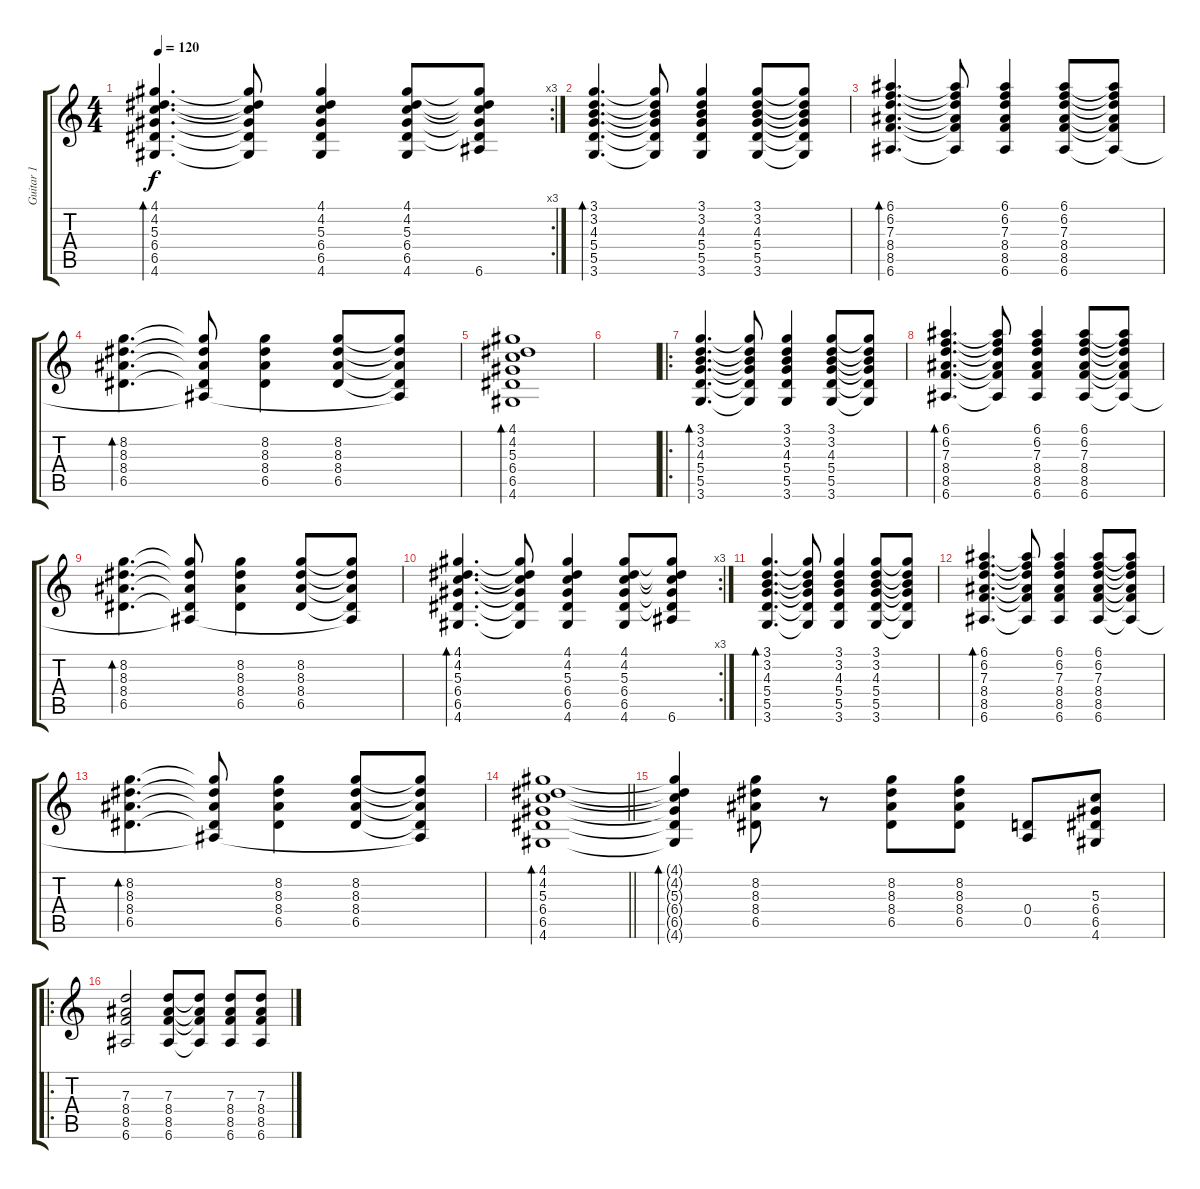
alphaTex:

\track ("Guitar 1" "Guitar 1") {instrument acousticguitarsteel}
\staff {score tabs}
\tuning (E4 B3 G3 D3 A2 E2) {hide}
\rc 3
\ts (4 4)
\tempo 120
\clef g2
\ks c
(4.1 4.2 5.3 6.4 6.5 4.6).4{d bd 120 dy f} (4.1{t} 4.2{t} 5.3{t} 6.4{t} 6.5{t} 4.6{t}).8 (4.1 4.2 5.3 6.4 6.5 4.6).4 (4.1 4.2 5.3 6.4 6.5 4.6).8 (4.1{t} 4.2{t} 5.3{t} 6.4{t} 6.5{t} 6.6).8 |
(3.1 3.2 4.3 5.4 5.5 3.6).4{d bd 120} (3.1{t} 3.2{t} 4.3{t} 5.4{t} 5.5{t} 3.6{t}).8 (3.1 3.2 4.3 5.4 5.5 3.6).4 (3.1 3.2 4.3 5.4 5.5 3.6).8 (3.1{t} 3.2{t} 4.3{t} 5.4{t} 5.5{t} 3.6{t}).8 |
(6.1 6.2 7.3 8.4 8.5 6.6).4{d bd 120} (6.1{t} 6.2{t} 7.3{t} 8.4{t} 8.5{t} 6.6{t}).8 (6.1 6.2 7.3 8.4 8.5 6.6).4 (6.1 6.2 7.3 8.4 8.5 6.6).8 (6.1{t} 6.2{t} 7.3{t} 8.4{t} 8.5{t} 6.6{t}).8 |
(8.2 8.3 8.4 6.5).4{d bd 120} (8.2{t} 8.3{t} 8.4{t} 6.5{t} 6.6{t}).8 (8.2 8.3 8.4 6.5).4 (8.2 8.3 8.4 6.5).8 (8.2{t} 8.3{t} 8.4{t} 6.5{t} 6.6{t}).8 |
(4.1 4.2 5.3 6.4 6.5 4.6).1{bd 120} |
|
\ro
(3.1 3.2 4.3 5.4 5.5 3.6).4{d bd 120} (3.1{t} 3.2{t} 4.3{t} 5.4{t} 5.5{t} 3.6{t}).8 (3.1 3.2 4.3 5.4 5.5 3.6).4 (3.1 3.2 4.3 5.4 5.5 3.6).8 (3.1{t} 3.2{t} 4.3{t} 5.4{t} 5.5{t} 3.6{t}).8 |
(6.1 6.2 7.3 8.4 8.5 6.6).4{d bd 120} (6.1{t} 6.2{t} 7.3{t} 8.4{t} 8.5{t} 6.6{t}).8 (6.1 6.2 7.3 8.4 8.5 6.6).4 (6.1 6.2 7.3 8.4 8.5 6.6).8 (6.1{t} 6.2{t} 7.3{t} 8.4{t} 8.5{t} 6.6{t}).8 |
(8.2 8.3 8.4 6.5).4{d bd 120} (8.2{t} 8.3{t} 8.4{t} 6.5{t} 6.6{t}).8 (8.2 8.3 8.4 6.5).4 (8.2 8.3 8.4 6.5).8 (8.2{t} 8.3{t} 8.4{t} 6.5{t} 6.6{t}).8 |
\rc 3
(4.1 4.2 5.3 6.4 6.5 4.6).4{d bd 120} (4.1{t} 4.2{t} 5.3{t} 6.4{t} 6.5{t} 4.6{t}).8 (4.1 4.2 5.3 6.4 6.5 4.6).4 (4.1 4.2 5.3 6.4 6.5 4.6).8 (4.1{t} 4.2{t} 5.3{t} 6.4{t} 6.5{t} 6.6).8 |
(3.1 3.2 4.3 5.4 5.5 3.6).4{d bd 120} (3.1{t} 3.2{t} 4.3{t} 5.4{t} 5.5{t} 3.6{t}).8 (3.1 3.2 4.3 5.4 5.5 3.6).4 (3.1 3.2 4.3 5.4 5.5 3.6).8 (3.1{t} 3.2{t} 4.3{t} 5.4{t} 5.5{t} 3.6{t}).8 |
(6.1 6.2 7.3 8.4 8.5 6.6).4{d bd 120} (6.1{t} 6.2{t} 7.3{t} 8.4{t} 8.5{t} 6.6{t}).8 (6.1 6.2 7.3 8.4 8.5 6.6).4 (6.1 6.2 7.3 8.4 8.5 6.6).8 (6.1{t} 6.2{t} 7.3{t} 8.4{t} 8.5{t} 6.6{t}).8 |
(8.2 8.3 8.4 6.5).4{d bd 120} (8.2{t} 8.3{t} 8.4{t} 6.5{t} 6.6{t}).8 (8.2 8.3 8.4 6.5).4 (8.2 8.3 8.4 6.5).8 (8.2{t} 8.3{t} 8.4{t} 6.5{t} 6.6{t}).8 |
\barLineRight lightlight
(4.1 4.2 5.3 6.4 6.5 4.6).1{bd 120} |
(4.1{t} 4.2{t} 5.3{t} 6.4{t} 6.5{t} 4.6{t}).4{bd 120} (8.2 8.3 8.4 6.5).8 r.8 (8.2 8.3 8.4 6.5).8 (8.2 8.3 8.4 6.5).8 (0.4 0.5).8 (5.3 6.4 6.5 4.6).8 |
\ro
(7.3 8.4 8.5 6.6).2 (7.3 8.4 8.5 6.6).8 (7.3{t} 8.4{t} 8.5{t} 6.6{t}).8 (7.3 8.4 8.5 6.6).8 (7.3 8.4 8.5 6.6).8
